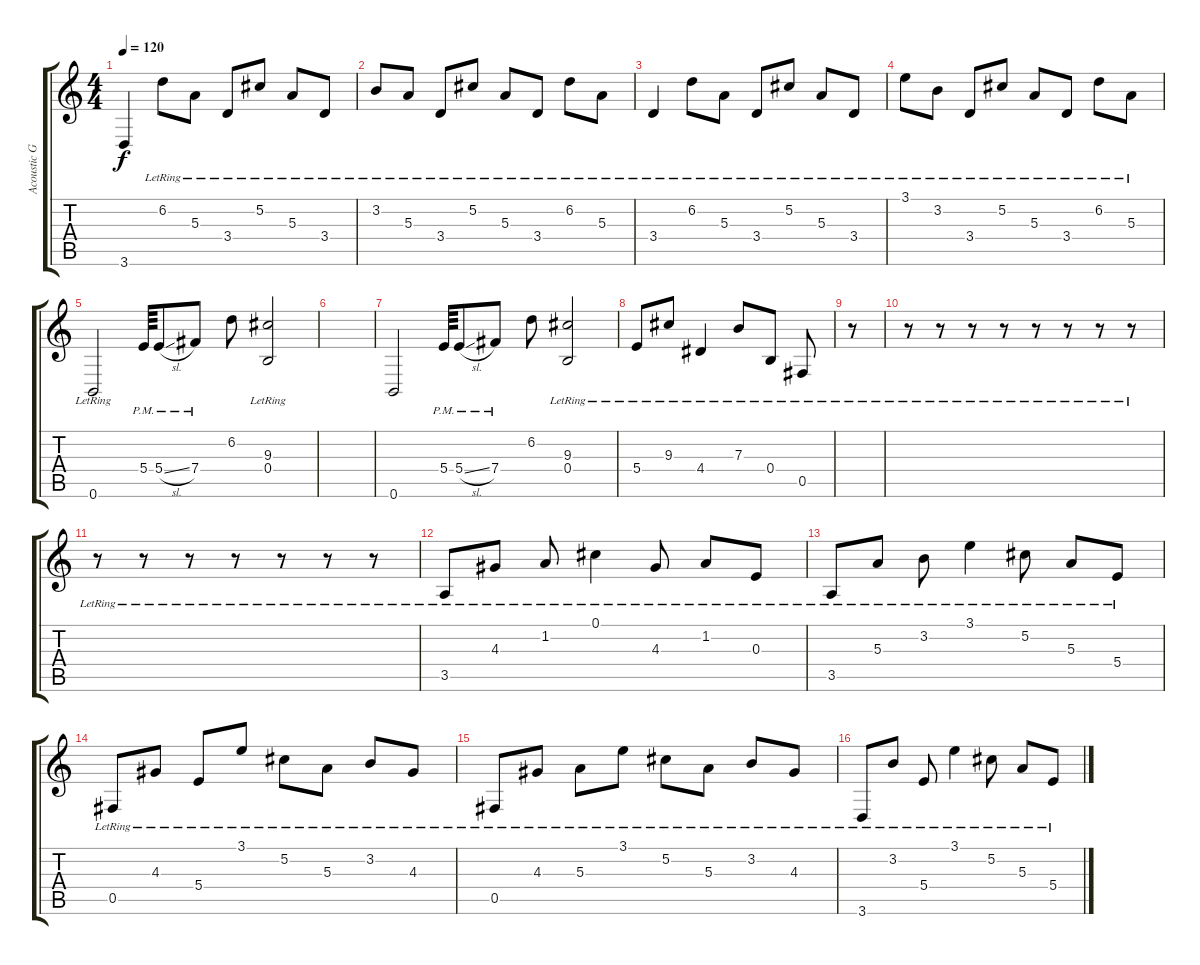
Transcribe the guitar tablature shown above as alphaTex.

\track ("Acoustic Guitar" "Acoustic G") {instrument acousticguitarsteel}
\staff {score tabs}
\tuning (Db4 Ab3 E3 B2 Gb2 B1) {hide}
\ts (4 4)
\tempo 120
\clef g2
\ks c
3.6.4{dy f} 6.2{lr}.8 5.3{lr}.8 3.4{lr}.8 5.2{lr}.8 5.3{lr}.8 3.4{lr}.8 |
3.2{lr}.8 5.3{lr}.8 3.4{lr}.8 5.2{lr}.8 5.3{lr}.8 3.4{lr}.8 6.2{lr}.8 5.3{lr}.8 |
3.4{lr}.4 6.2{lr}.8 5.3{lr}.8 3.4{lr}.8 5.2{lr}.8 5.3{lr}.8 3.4{lr}.8 |
3.1{lr}.8 3.2{lr}.8 3.4{lr}.8 5.2{lr}.8 5.3{lr}.8 3.4{lr}.8 6.2{lr}.8 5.3{lr}.8 |
0.6{lr}.2 5.4{pm}.64 5.4{sl pm}.8 7.4{pm}.8 6.2.8 (9.3{lr} 0.4).2 |
|
0.6.2 5.4{pm}.64 5.4{sl pm}.8 7.4{pm}.8 6.2.8 (9.3 0.4{lr}).2 |
5.4{lr}.8 9.3{lr}.8 4.4{lr}.4 7.3{lr}.8 0.4{lr}.8 0.5{lr}.8 |
r.8 |
r.8 r.8 r.8 r.8 r.8 r.8 r.8 r.8 |
r.8 r.8 r.8 r.8 r.8 r.8 r.8 |
3.5{lr}.8 4.3{lr}.8 1.2{lr}.8 0.1{lr}.4 4.3{lr}.8 1.2{lr}.8 0.3{lr}.8 |
3.5{lr}.8 5.3{lr}.8 3.2{lr}.8 3.1{lr}.4 5.2{lr}.8 5.3{lr}.8 5.4{lr}.8 |
0.5{lr}.8 4.3{lr}.8 5.4{lr}.8 3.1{lr}.8 5.2{lr}.8 5.3{lr}.8 3.2{lr}.8 4.3{lr}.8 |
0.5{lr}.8 4.3{lr}.8 5.3{lr}.8 3.1{lr}.8 5.2{lr}.8 5.3{lr}.8 3.2{lr}.8 4.3{lr}.8 |
3.6{lr}.8 3.2{lr}.8 5.4{lr}.8 3.1{lr}.4 5.2{lr}.8 5.3{lr}.8 5.4{lr}.8
